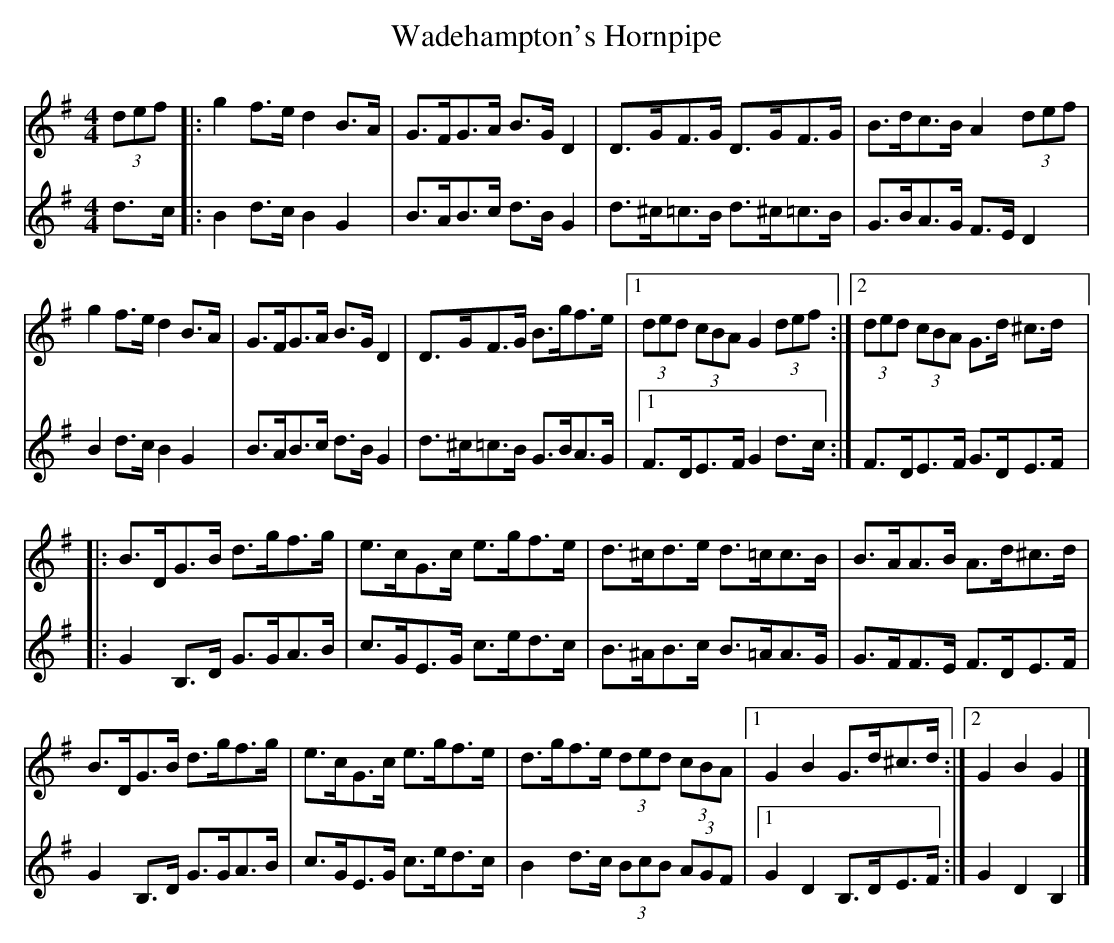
X:1
T: Wadehampton's Hornpipe
M: 4/4
L: 1/8
K: G
V:1 clef=treble
V:2 clef=treble
V:1
(3def |: g2 f>e d2 B>A | G>FG>A B>GD2 | D>GF>G D>GF>G | B>dc>B A2 (3def |
g2 f>e d2 B>A | G>FG>A B>G D2 | D>GF>G B>gf>e |1 (3ded (3cBA G2  (3def :|2 (3ded (3cBA G>d ^c>d |:
B>DG>B d>gf>g | e>cG>c e>gf>e | d>^cd>e d>=cc>B | B>AA>B A>d^c>d |
B>DG>B d>gf>g | e>cG>c e>gf>e | d>gf>e (3ded (3cBA |1 G2B2 G>d^c>d :|2 G2B2G2 |]
V: 2
d>c |: B2d>c B2G2 | B>AB>c d>BG2 | d>^c=c>B d>^c=c>B | G>BA>G F>E D2 |
B2d>c B2G2 | B>AB>c d>BG2 | d>^c=c>B G>BA>G |1 F>DE>F G2 d>c :| F>DE>F G>DE>F |:
G2B,>D G>GA>B | c>GE>G c>ed>c | B>^AB>c B>=AA>G |G>FF>E F>DE>F |
G2B,>D G>GA>B | c>GE>G c>ed>c | B2 d>c (3BcB (3AGF |1 G2D2 B,>DE>F :| G2D2B,2 |]
